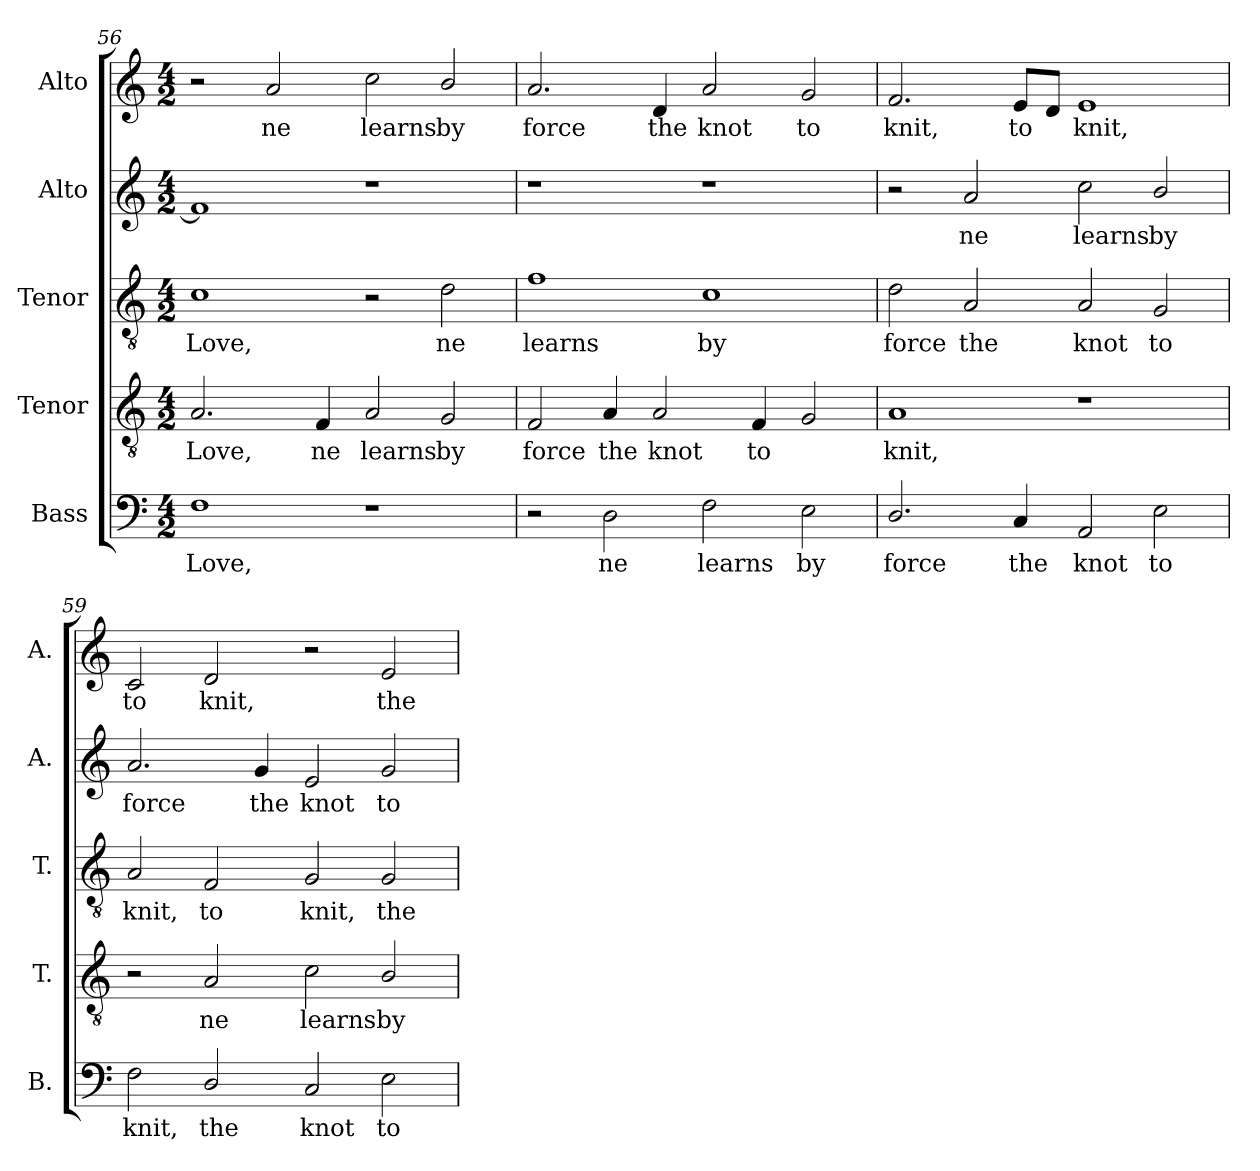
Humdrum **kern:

**kern	**text	**kern	**text	**kern	**text	**kern	**text	**kern	**text
*part5	*part5	*part4	*part4	*part3	*part3	*part2	*part2	*part1	*part1
*staff5	*staff5	*staff4	*staff4	*staff3	*staff3	*staff2	*staff2	*staff1	*staff1
*I"Bass	*	*I"Tenor	*	*I"Tenor	*	*I"Alto	*	*I"Alto	*
*I'B.	*	*I'T.	*	*I'T.	*	*I'A.	*	*I'A.	*
*clefF4	*	*clefGv2	*	*clefGv2	*	*clefG2	*	*clefG2	*
*	*	*ITrd7c12	*	*ITrd7c12	*	*	*	*	*
*k[]	*	*k[]	*	*k[]	*	*k[]	*	*k[]	*
*C:	*	*C:	*	*C:	*	*C:	*	*C:	*
*M4/2	*	*M4/2	*	*M4/2	*	*M4/2	*	*M4/2	*
=56	=56	=56	=56	=56	=56	=56	=56	=56	=56
!	!LO:LY:b:color=#000000	!	!	!	!	!	!	!	!
!	!	!	!LO:LY:b:color=#000000	!	!	!	!	!	!
!	!	!	!	!	!LO:LY:b:color=#000000	!	!	!	!
1Fi	Love,	2.AAi/	Love,	1Ci	Love,	1fi]	.	2r	.
!	!	!	!	!	!	!	!	!	!LO:LY:b:color=#000000
.	.	.	.	.	.	.	.	2ai/	ne
!	!	!	!LO:LY:b:color=#000000	!	!	!	!	!	!
.	.	4FFi/	ne	.	.	.	.	.	.
!	!	!	!LO:LY:b:color=#000000	!	!	!	!	!	!
!	!	!	!	!	!	!	!	!	!LO:LY:b:color=#000000
1r	.	2AAi/	learns	2r	.	1r	.	2cci\	learns
!	!	!	!LO:LY:b:color=#000000	!	!	!	!	!	!
!	!	!	!	!	!LO:LY:b:color=#000000	!	!	!	!
!	!	!	!	!	!	!	!	!	!LO:LY:b:color=#000000
.	.	2GGi/	by	2Di\	ne	.	.	2bi/	by
=57	=57	=57	=57	=57	=57	=57	=57	=57	=57
!	!	!	!LO:LY:b:color=#000000	!	!	!	!	!	!
!	!	!	!	!	!LO:LY:b:color=#000000	!	!	!	!
!	!	!	!	!	!	!	!	!	!LO:LY:b:color=#000000
2r	.	2FFi/	force	1Fi	learns	1r	.	2.ai/	force
!	!LO:LY:b:color=#000000	!	!	!	!	!	!	!	!
!	!	!	!LO:LY:b:color=#000000	!	!	!	!	!	!
2Di\	ne	4AAi/	the	.	.	.	.	.	.
!	!	!	!LO:LY:b:color=#000000	!	!	!	!	!	!
!	!	!	!	!	!	!	!	!	!LO:LY:b:color=#000000
.	.	2AAi/	knot	.	.	.	.	4di/	the
!	!LO:LY:b:color=#000000	!	!	!	!	!	!	!	!
!	!	!	!	!	!LO:LY:b:color=#000000	!	!	!	!
!	!	!	!	!	!	!	!	!	!LO:LY:b:color=#000000
2Fi\	learns	.	.	1Ci	by	1r	.	2ai/	knot
!	!	!	!LO:LY:b:color=#000000	!	!	!	!	!	!
.	.	4FFi/	to	.	.	.	.	.	.
!	!LO:LY:b:color=#000000	!	!	!	!	!	!	!	!
!	!	!	!	!	!	!	!	!	!LO:LY:b:color=#000000
2Ei\	by	2GGi/	.	.	.	.	.	2gi/	to
!!LO:LB:g=z
=58	=58	=58	=58	=58	=58	=58	=58	=58	=58
!	!LO:LY:b:color=#000000	!	!	!	!	!	!	!	!
!	!	!	!LO:LY:b:color=#000000	!	!	!	!	!	!
!	!	!	!	!	!LO:LY:b:color=#000000	!	!	!	!
!	!	!	!	!	!	!	!	!	!LO:LY:b:color=#000000
2.Di/	force	1AAi	knit,	2Di\	force	2r	.	2.fi/	knit,
!	!	!	!	!	!LO:LY:b:color=#000000	!	!	!	!
!	!	!	!	!	!	!	!LO:LY:b:color=#000000	!	!
.	.	.	.	2AAi/	the	2ai/	ne	.	.
!	!LO:LY:b:color=#000000	!	!	!	!	!	!	!	!
!	!	!	!	!	!	!	!	!	!LO:LY:b:color=#000000
4Ci/	the	.	.	.	.	.	.	8ei/L	to
.	.	.	.	.	.	.	.	8di/J	.
!	!LO:LY:b:color=#000000	!	!	!	!	!	!	!	!
!	!	!	!	!	!LO:LY:b:color=#000000	!	!	!	!
!	!	!	!	!	!	!	!LO:LY:b:color=#000000	!	!
!	!	!	!	!	!	!	!	!	!LO:LY:b:color=#000000
2AAi/	knot	1r	.	2AAi/	knot	2cci\	learns	1ei	knit,
!	!LO:LY:b:color=#000000	!	!	!	!	!	!	!	!
!	!	!	!	!	!LO:LY:b:color=#000000	!	!	!	!
!	!	!	!	!	!	!	!LO:LY:b:color=#000000	!	!
2Ei\	to	.	.	2GGi/	to	2bi/	by	.	.
=59	=59	=59	=59	=59	=59	=59	=59	=59	=59
!	!LO:LY:b:color=#000000	!	!	!	!	!	!	!	!
!	!	!	!	!	!LO:LY:b:color=#000000	!	!	!	!
!	!	!	!	!	!	!	!LO:LY:b:color=#000000	!	!
!	!	!	!	!	!	!	!	!	!LO:LY:b:color=#000000
2Fi\	knit,	2r	.	2AAi/	knit,	2.ai/	force	2ci/	to
!	!LO:LY:b:color=#000000	!	!	!	!	!	!	!	!
!	!	!	!LO:LY:b:color=#000000	!	!	!	!	!	!
!	!	!	!	!	!LO:LY:b:color=#000000	!	!	!	!
!	!	!	!	!	!	!	!	!	!LO:LY:b:color=#000000
2Di/	the	2AAi/	ne	2FFi/	to	.	.	2di/	knit,
!	!	!	!	!	!	!	!LO:LY:b:color=#000000	!	!
.	.	.	.	.	.	4gi/	the	.	.
!	!LO:LY:b:color=#000000	!	!	!	!	!	!	!	!
!	!	!	!LO:LY:b:color=#000000	!	!	!	!	!	!
!	!	!	!	!	!LO:LY:b:color=#000000	!	!	!	!
!	!	!	!	!	!	!	!LO:LY:b:color=#000000	!	!
2Ci/	knot	2Ci\	learns	2GGi/	knit,	2ei/	knot	2r	.
!	!LO:LY:b:color=#000000	!	!	!	!	!	!	!	!
!	!	!	!LO:LY:b:color=#000000	!	!	!	!	!	!
!	!	!	!	!	!LO:LY:b:color=#000000	!	!	!	!
!	!	!	!	!	!	!	!LO:LY:b:color=#000000	!	!
!	!	!	!	!	!	!	!	!	!LO:LY:b:color=#000000
2Ei\	to	2BBi/	by	2GGi/	the	2gi/	to	2ei/	the
=	=	=	=	=	=	=	=	=	=
*-	*-	*-	*-	*-	*-	*-	*-	*-	*-
